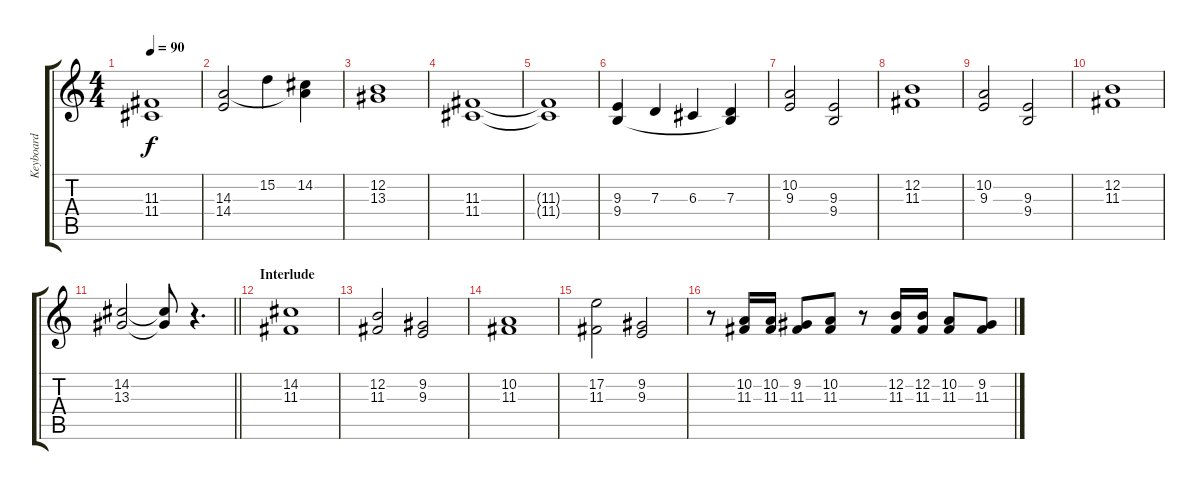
\track ("Keyboard" "Keyboard") {instrument stringensemble1}
\staff {score tabs}
\tuning (E4 B3 G3 D3 A2 E2) {hide}
\ts (4 4)
\tempo 90
\clef g2
\ks c
(11.3{t} 11.4{t}).1{dy f} |
(14.3 14.4).2 15.2.4 (14.2 14.3{t}).4 |
(12.2 13.3).1 |
(11.3 11.4).1 |
(11.3{t} 11.4{t}).1 |
(9.3 9.4).4 7.3.4 6.3.4 (7.3 9.4{t}).4 |
(10.2 9.3).2 (9.3 9.4).2 |
(12.2 11.3).1 |
(10.2 9.3).2 (9.3 9.4).2 |
(12.2 11.3).1 |
\barLineRight lightlight
(14.2 13.3).2 (14.2{t} 13.3{t}).8 r.4{d} |
\section ("" "Interlude")
(14.2 11.3).1 |
(12.2 11.3).2 (9.2 9.3).2 |
(10.2 11.3).1 |
(17.2 11.3).2 (9.2 9.3).2 |
r.8 (10.2 11.3).16 (10.2 11.3).16 (9.2 11.3).8 (10.2 11.3).8 r.8 (12.2 11.3).16 (12.2 11.3).16 (10.2 11.3).8 (9.2 11.3).8
